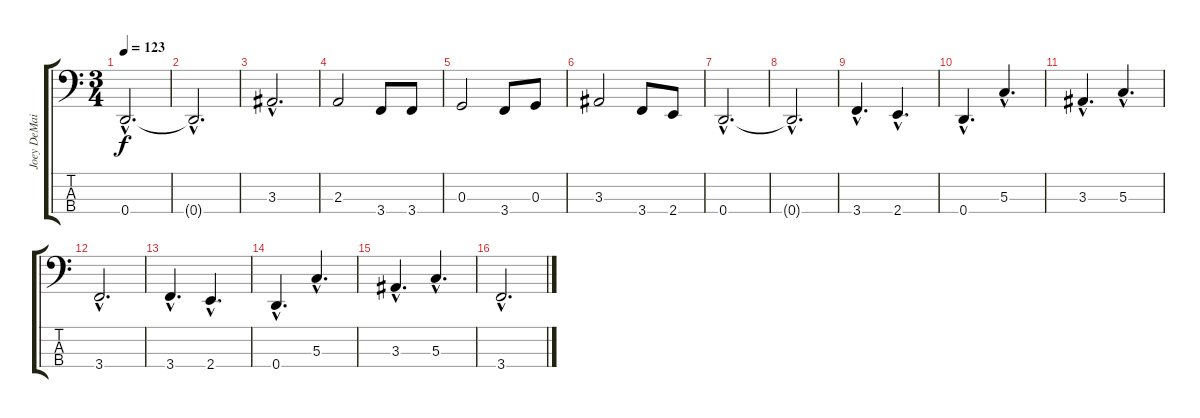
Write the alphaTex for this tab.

\track ("Joey DeMaio" "Joey DeMai") {instrument electricbasspick}
\staff {score tabs}
\tuning (F2 C2 G1 D1) {hide}
\ts (3 4)
\tempo 123
\clef f4
\ks c
0.4{hac}.2{d dy f} |
0.4{hac t}.2{d} |
3.3{hac}.2{d} |
2.3.2 3.4.8 3.4.8 |
0.3.2 3.4.8 0.3.8 |
3.3.2 3.4.8 2.4.8 |
0.4{hac}.2{d} |
0.4{hac t}.2{d} |
3.4{hac}.4{d} 2.4{hac}.4{d} |
0.4{hac}.4{d} 5.3{hac}.4{d} |
3.3{hac}.4{d} 5.3{hac}.4{d} |
3.4{hac}.2{d} |
3.4{hac}.4{d} 2.4{hac}.4{d} |
0.4{hac}.4{d} 5.3{hac}.4{d} |
3.3{hac}.4{d} 5.3{hac}.4{d} |
3.4{hac}.2{d}
